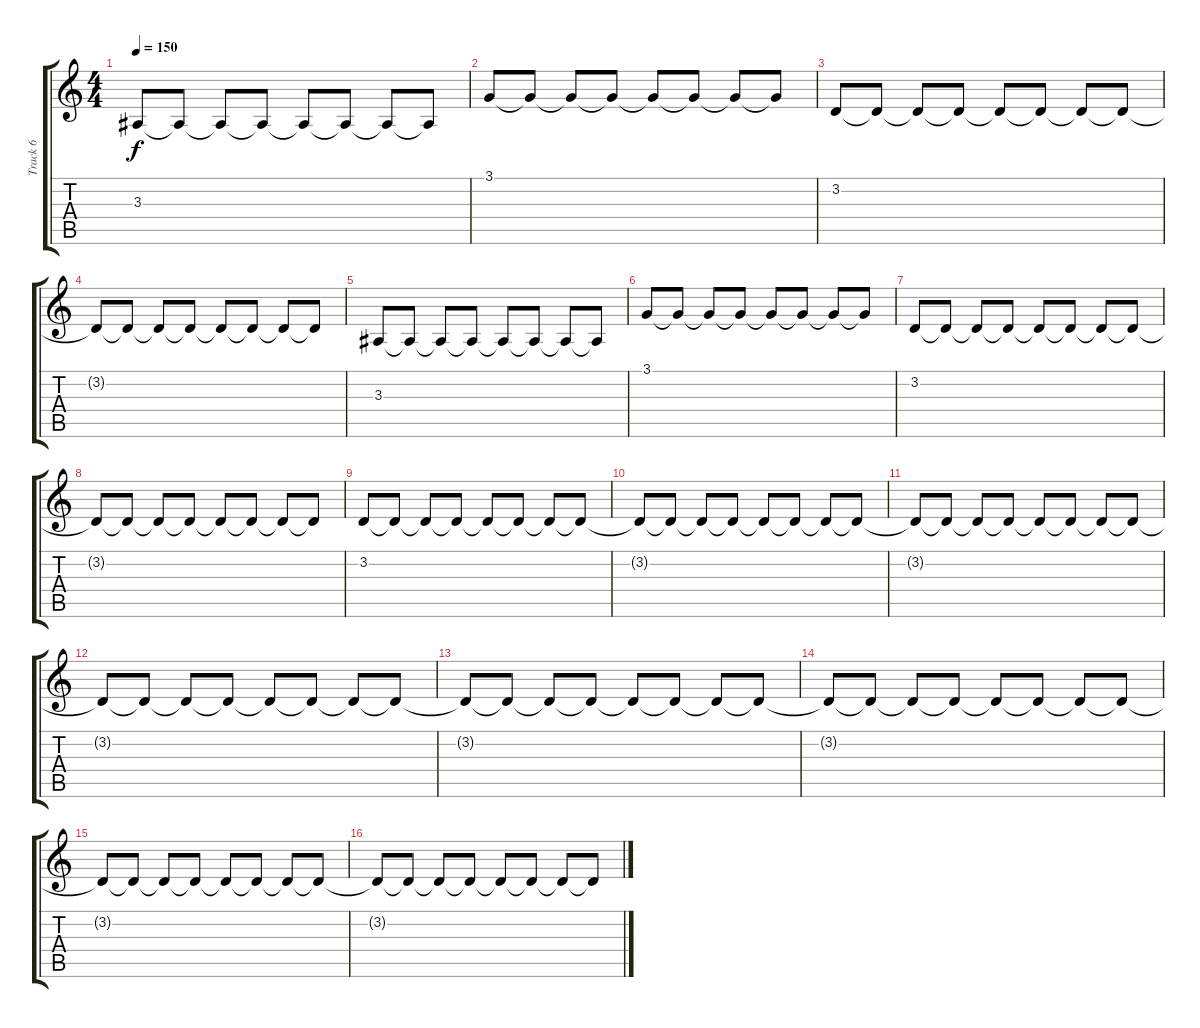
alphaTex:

\track ("Track 6" "Track 6") {instrument stringensemble1}
\staff {score tabs}
\tuning (E4 B3 G3 D3 A2 E2) {hide}
\ts (4 4)
\tempo 150
\clef g2
\ks c
3.3.8{dy f} 3.3{t}.8 3.3{t}.8 3.3{t}.8 3.3{t}.8 3.3{t}.8 3.3{t}.8 3.3{t}.8 |
3.1.8 3.1{t}.8 3.1{t}.8 3.1{t}.8 3.1{t}.8 3.1{t}.8 3.1{t}.8 3.1{t}.8 |
3.2.8 3.2{t}.8 3.2{t}.8 3.2{t}.8 3.2{t}.8 3.2{t}.8 3.2{t}.8 3.2{t}.8 |
3.2{t}.8 3.2{t}.8 3.2{t}.8 3.2{t}.8 3.2{t}.8 3.2{t}.8 3.2{t}.8 3.2{t}.8 |
3.3.8 3.3{t}.8 3.3{t}.8 3.3{t}.8 3.3{t}.8 3.3{t}.8 3.3{t}.8 3.3{t}.8 |
3.1.8 3.1{t}.8 3.1{t}.8 3.1{t}.8 3.1{t}.8 3.1{t}.8 3.1{t}.8 3.1{t}.8 |
3.2.8 3.2{t}.8 3.2{t}.8 3.2{t}.8 3.2{t}.8 3.2{t}.8 3.2{t}.8 3.2{t}.8 |
3.2{t}.8 3.2{t}.8 3.2{t}.8 3.2{t}.8 3.2{t}.8 3.2{t}.8 3.2{t}.8 3.2{t}.8 |
3.2.8 3.2{t}.8{volume 7} 3.2{t}.8 3.2{t}.8 3.2{t}.8 3.2{t}.8 3.2{t}.8 3.2{t}.8 |
3.2{t}.8 3.2{t}.8 3.2{t}.8 3.2{t}.8 3.2{t}.8 3.2{t}.8 3.2{t}.8 3.2{t}.8 |
3.2{t}.8 3.2{t}.8 3.2{t}.8 3.2{t}.8 3.2{t}.8 3.2{t}.8 3.2{t}.8 3.2{t}.8 |
3.2{t}.8 3.2{t}.8 3.2{t}.8 3.2{t}.8 3.2{t}.8 3.2{t}.8 3.2{t}.8 3.2{t}.8 |
3.2{t}.8 3.2{t}.8 3.2{t}.8 3.2{t}.8 3.2{t}.8 3.2{t}.8 3.2{t}.8 3.2{t}.8 |
3.2{t}.8 3.2{t}.8 3.2{t}.8 3.2{t}.8 3.2{t}.8 3.2{t}.8 3.2{t}.8 3.2{t}.8 |
3.2{t}.8 3.2{t}.8 3.2{t}.8 3.2{t}.8 3.2{t}.8 3.2{t}.8 3.2{t}.8 3.2{t}.8 |
3.2{t}.8 3.2{t}.8 3.2{t}.8 3.2{t}.8 3.2{t}.8 3.2{t}.8 3.2{t}.8 3.2{t}.8
